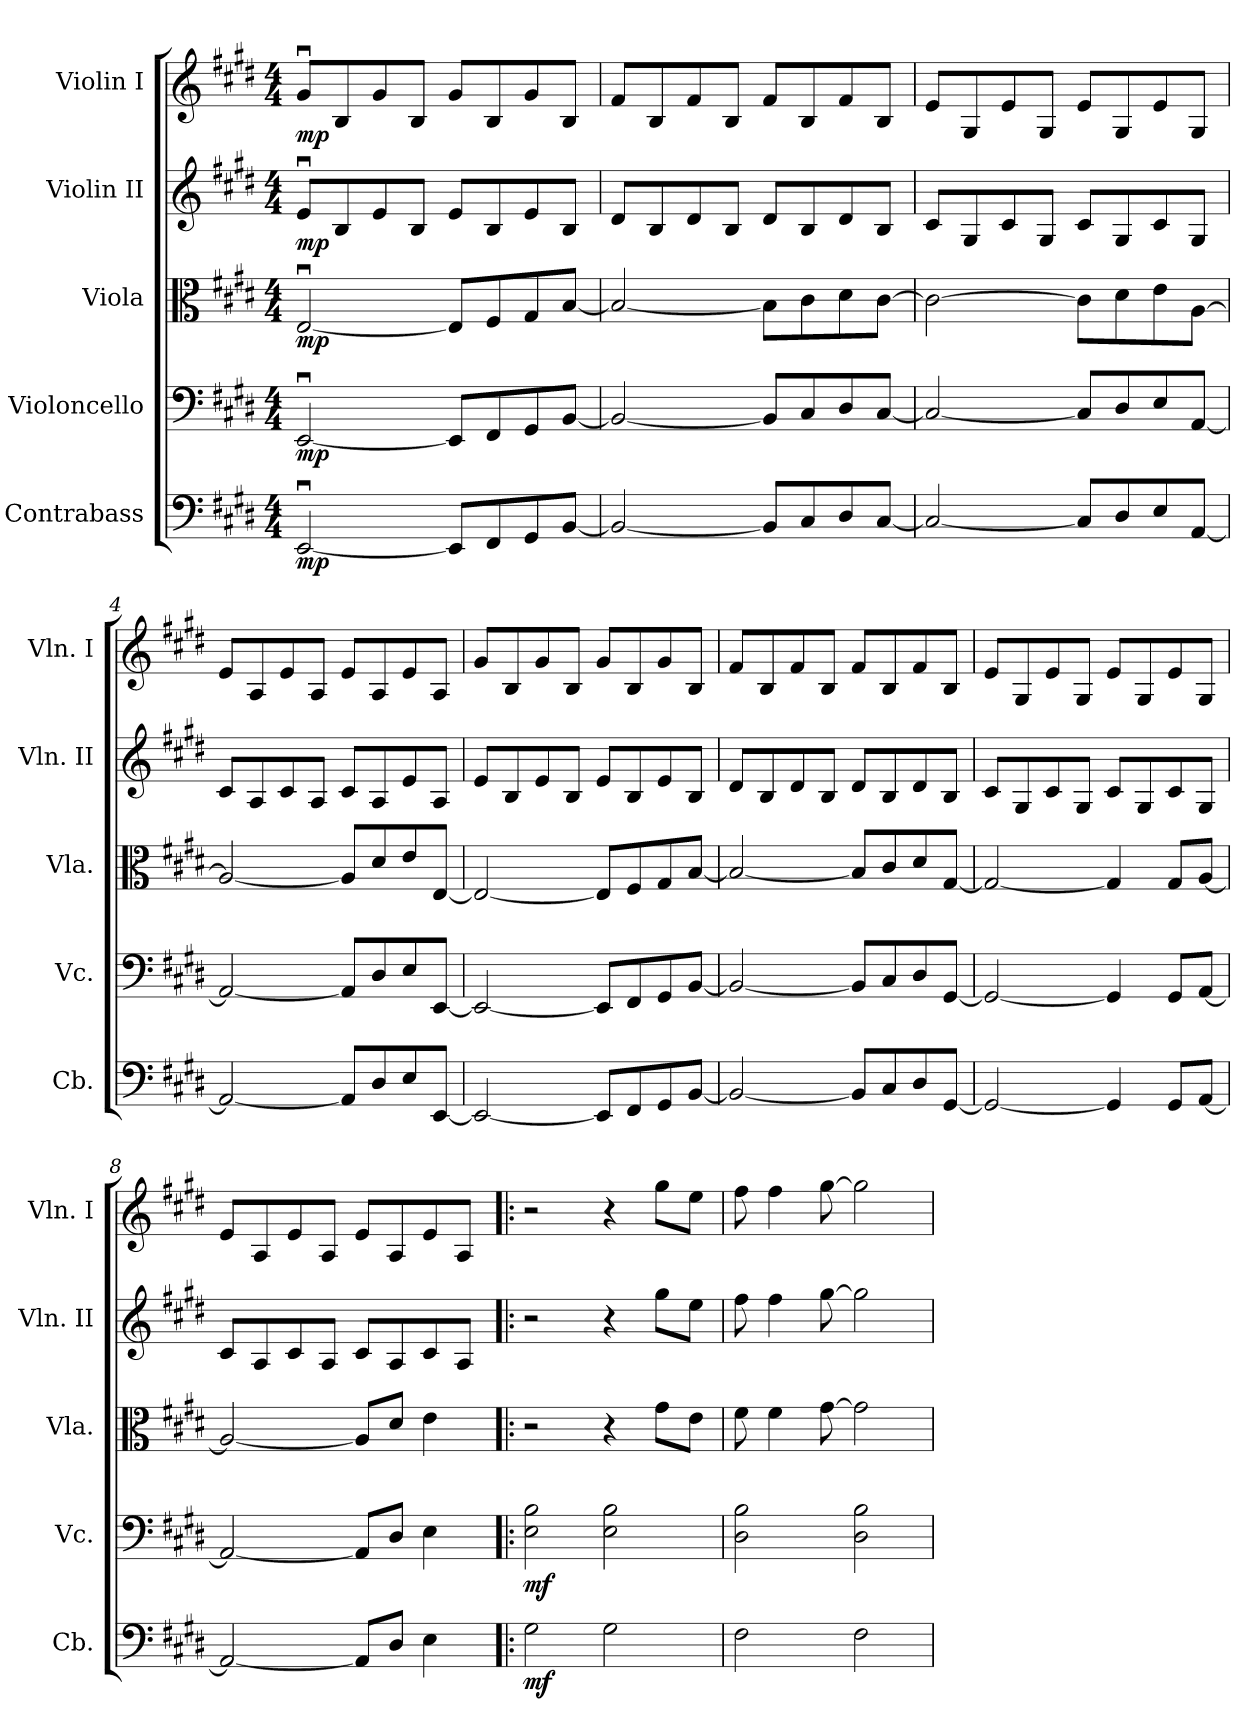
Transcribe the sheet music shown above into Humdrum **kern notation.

**kern	**dynam	**kern	**dynam	**kern	**dynam	**kern	**dynam	**kern	**dynam
*part5	*part5	*part4	*part4	*part3	*part3	*part2	*part2	*part1	*part1
*staff5	*staff5	*staff4	*staff4	*staff3	*staff3	*staff2	*staff2	*staff1	*staff1
*I"Contrabass	*	*I"Violoncello	*	*I"Viola	*	*I"Violin II	*	*I"Violin I	*
*I'Cb.	*	*I'Vc.	*	*I'Vla.	*	*I'Vln. II	*	*I'Vln. I	*
*clefF4	*	*clefF4	*	*clefC3	*	*clefG2	*	*clefG2	*
*ITrd7c12	*	*	*	*	*	*	*	*	*
*k[f#c#g#d#]	*	*k[f#c#g#d#]	*	*k[f#c#g#d#]	*	*k[f#c#g#d#]	*	*k[f#c#g#d#]	*
*M4/4	*	*M4/4	*	*M4/4	*	*M4/4	*	*M4/4	*
*MM112	*	*MM112	*	*MM112	*	*MM112	*	*MM112	*
=1	=1	=1	=1	=1	=1	=1	=1	=1	=1
!	!LO:DY:b	!	!LO:DY:b	!	!LO:DY:b	!	!LO:DY:b	!	!LO:DY:b
[2EEEu/	mp	[2EEu/	mp	[2Eu/	mp	8eu/L	mp	8g#u/L	mp
.	.	.	.	.	.	8B/	.	8B/	.
.	.	.	.	.	.	8e/	.	8g#/	.
.	.	.	.	.	.	8B/J	.	8B/J	.
8EEE/L]	.	8EE/L]	.	8E/L]	.	8e/L	.	8g#/L	.
8FFF#/	.	8FF#/	.	8F#/	.	8B/	.	8B/	.
8GGG#/	.	8GG#/	.	8G#/	.	8e/	.	8g#/	.
[8BBB/J	.	[8BB/J	.	[8B/J	.	8B/J	.	8B/J	.
=2	=2	=2	=2	=2	=2	=2	=2	=2	=2
2BBB/_	.	2BB/_	.	2B/_	.	8d#/L	.	8f#/L	.
.	.	.	.	.	.	8B/	.	8B/	.
.	.	.	.	.	.	8d#/	.	8f#/	.
.	.	.	.	.	.	8B/J	.	8B/J	.
8BBB/L]	.	8BB/L]	.	8B\L]	.	8d#/L	.	8f#/L	.
8CC#/	.	8C#/	.	8c#\	.	8B/	.	8B/	.
8DD#/	.	8D#/	.	8d#\	.	8d#/	.	8f#/	.
[8CC#/J	.	[8C#/J	.	[8c#\J	.	8B/J	.	8B/J	.
=3	=3	=3	=3	=3	=3	=3	=3	=3	=3
2CC#/_	.	2C#/_	.	2c#\_	.	8c#/L	.	8e/L	.
.	.	.	.	.	.	8G#/	.	8G#/	.
.	.	.	.	.	.	8c#/	.	8e/	.
.	.	.	.	.	.	8G#/J	.	8G#/J	.
8CC#/L]	.	8C#/L]	.	8c#\L]	.	8c#/L	.	8e/L	.
8DD#/	.	8D#/	.	8d#\	.	8G#/	.	8G#/	.
8EE/	.	8E/	.	8e\	.	8c#/	.	8e/	.
[8AAA/J	.	[8AA/J	.	[8A\J	.	8G#/J	.	8G#/J	.
=4	=4	=4	=4	=4	=4	=4	=4	=4	=4
2AAA/_	.	2AA/_	.	2A/_	.	8c#/L	.	8e/L	.
.	.	.	.	.	.	8A/	.	8A/	.
.	.	.	.	.	.	8c#/	.	8e/	.
.	.	.	.	.	.	8A/J	.	8A/J	.
8AAA/L]	.	8AA/L]	.	8A/L]	.	8c#/L	.	8e/L	.
8DD#/	.	8D#/	.	8d#/	.	8A/	.	8A/	.
8EE/	.	8E/	.	8e/	.	8e/	.	8e/	.
[8EEE/J	.	[8EE/J	.	[8E/J	.	8A/J	.	8A/J	.
!!LO:LB:g=z
=5	=5	=5	=5	=5	=5	=5	=5	=5	=5
2EEE/_	.	2EE/_	.	2E/_	.	8e/L	.	8g#/L	.
.	.	.	.	.	.	8B/	.	8B/	.
.	.	.	.	.	.	8e/	.	8g#/	.
.	.	.	.	.	.	8B/J	.	8B/J	.
8EEE/L]	.	8EE/L]	.	8E/L]	.	8e/L	.	8g#/L	.
8FFF#/	.	8FF#/	.	8F#/	.	8B/	.	8B/	.
8GGG#/	.	8GG#/	.	8G#/	.	8e/	.	8g#/	.
[8BBB/J	.	[8BB/J	.	[8B/J	.	8B/J	.	8B/J	.
=6	=6	=6	=6	=6	=6	=6	=6	=6	=6
2BBB/_	.	2BB/_	.	2B/_	.	8d#/L	.	8f#/L	.
.	.	.	.	.	.	8B/	.	8B/	.
.	.	.	.	.	.	8d#/	.	8f#/	.
.	.	.	.	.	.	8B/J	.	8B/J	.
8BBB/L]	.	8BB/L]	.	8B/L]	.	8d#/L	.	8f#/L	.
8CC#/	.	8C#/	.	8c#/	.	8B/	.	8B/	.
8DD#/	.	8D#/	.	8d#/	.	8d#/	.	8f#/	.
[8GGG#/J	.	[8GG#/J	.	[8G#/J	.	8B/J	.	8B/J	.
=7	=7	=7	=7	=7	=7	=7	=7	=7	=7
2GGG#/_	.	2GG#/_	.	2G#/_	.	8c#/L	.	8e/L	.
.	.	.	.	.	.	8G#/	.	8G#/	.
.	.	.	.	.	.	8c#/	.	8e/	.
.	.	.	.	.	.	8G#/J	.	8G#/J	.
4GGG#/]	.	4GG#/]	.	4G#/]	.	8c#/L	.	8e/L	.
.	.	.	.	.	.	8G#/	.	8G#/	.
8GGG#/L	.	8GG#/L	.	8G#/L	.	8c#/	.	8e/	.
[8AAA/J	.	[8AA/J	.	[8A/J	.	8G#/J	.	8G#/J	.
=8	=8	=8	=8	=8	=8	=8	=8	=8	=8
2AAA/_	.	2AA/_	.	2A/_	.	8c#/L	.	8e/L	.
.	.	.	.	.	.	8A/	.	8A/	.
.	.	.	.	.	.	8c#/	.	8e/	.
.	.	.	.	.	.	8A/J	.	8A/J	.
8AAA/L]	.	8AA/L]	.	8A/L]	.	8c#/L	.	8e/L	.
8DD#/J	.	8D#/J	.	8d#/J	.	8A/	.	8A/	.
4EE\	.	4E\	.	4e\	.	8c#/	.	8e/	.
.	.	.	.	.	.	8A/J	.	8A/J	.
!!LO:PB:g=z
=9!|:	=9!|:	=9!|:	=9!|:	=9!|:	=9!|:	=9!|:	=9!|:	=9!|:	=9!|:
!	!LO:DY:b	!	!LO:DY:b	!	!	!	!	!	!
2GG#\	mf	2E\ 2B\	mf	2r	.	2r	.	2r	.
2GG#\	.	2E\ 2B\	.	4r	.	4r	.	4r	.
.	.	.	.	8g#\L	.	8gg#\L	.	8gg#\L	.
.	.	.	.	8e\J	.	8ee\J	.	8ee\J	.
=10	=10	=10	=10	=10	=10	=10	=10	=10	=10
2FF#\	.	2D#\ 2B\	.	8f#\	.	8ff#\	.	8ff#\	.
.	.	.	.	4f#\	.	4ff#\	.	4ff#\	.
.	.	.	.	[8g#\	.	[8gg#\	.	[8gg#\	.
2FF#\	.	2D#\ 2B\	.	2g#\]	.	2gg#\]	.	2gg#\]	.
=	=	=	=	=	=	=	=	=	=
*-	*-	*-	*-	*-	*-	*-	*-	*-	*-
